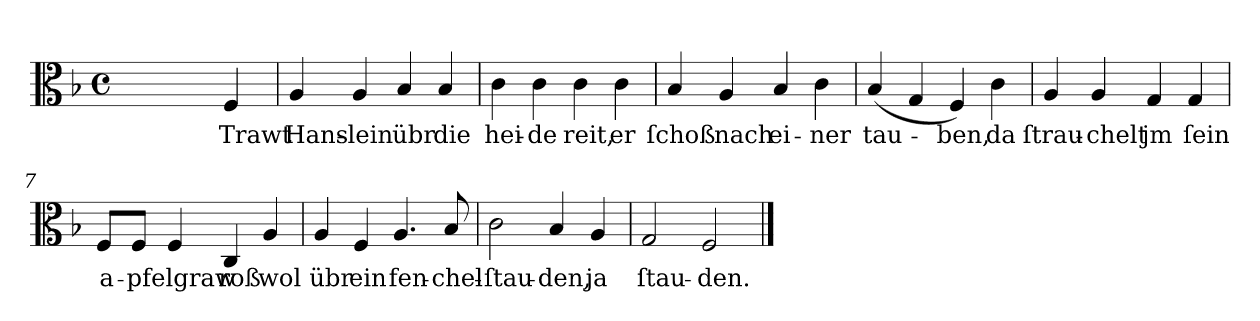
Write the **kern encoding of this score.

**kern	**text
*part1	*part1
*staff1	*staff1
*clefC3	*
*k[b-]	*
*F:	*
*M4/4	*
*met(c)	*
=1	=1
2ryy	.
4ryy	.
4F	Trawt
=2	=2
4A	Hans-
4A	-lein
4B-	übr
4B-	die
=3	=3
4c	hei-
4c	-de
4c	reit,
4c	er
=4	=4
4B-	ſchoß
4A	nach
4B-	ei-
4c	-ner
=5	=5
(4B-	tau-
4G	.
4F)	-ben,
4c	da
=6	=6
4A	ſtrau-
4A	-chelt
4G	jm
4G	ſein
=7	=7
8F/L	a-
8F/J	-pfelgraw
4F	.
4C	roß
4A	wol
=8	=8
4A	übr
4F	ein
4.A	fen-
8B-	-chel-
=9	=9
2c	-ſtau-
4B-	-den,
4A	ja
=10	=10
2G	ſtau-
2F	-den.
==	==
*-	*-
